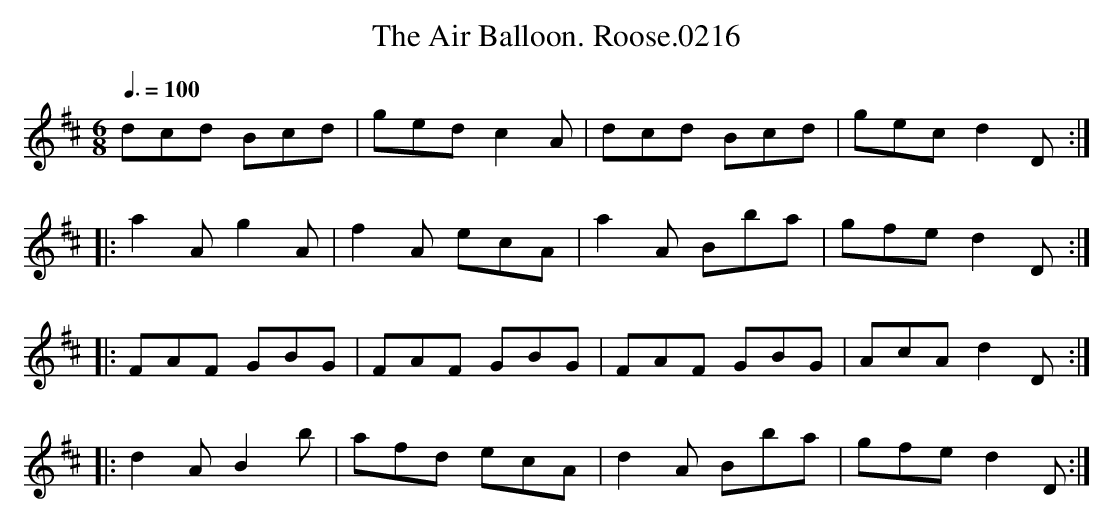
X:1
T:Air Balloon. Roose.0216, The
M:6/8
L:1/8
Q:3/8=100
K:D
dcd Bcd|ged c2A|dcd Bcd|gec d2 D:|
|:a2A g2A|f2A ecA|a2A Bba|gfe d2 D:|
|:FAF GBG|FAF GBG|FAF GBG|AcAd2D:|
|:d2AB2b|afd ecA|d2A Bba|gfe d2D:|
